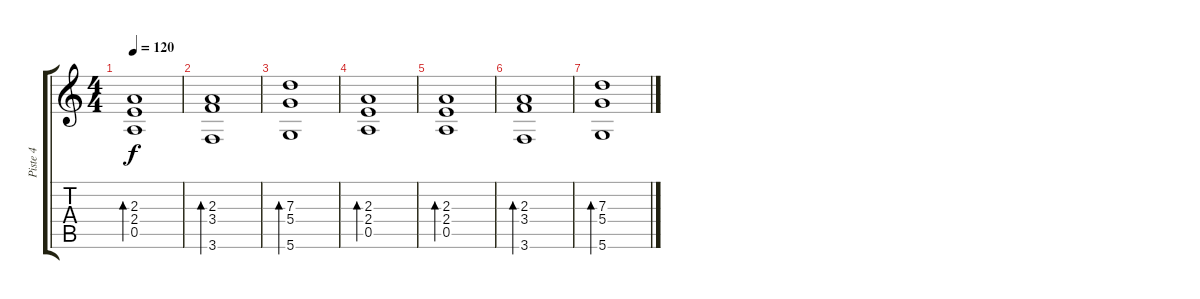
\track ("Piste 4" "Piste 4") {instrument distortionguitar}
\staff {score tabs}
\tuning (E4 B3 G3 D3 A2 D2) {hide}
\ts (4 4)
\tempo 120
\clef g2
\ks c
(2.3 2.4 0.5).1{bd 480 dy f} |
(2.3 3.4 3.6).1{bd 480} |
(7.3 5.4 5.6).1{bd 480} |
(2.3 2.4 0.5).1{bd 480 volume 0 instrument acousticguitarsteel} |
(2.3 2.4 0.5).1{bd 480} |
(2.3 3.4 3.6).1{bd 480} |
(7.3 5.4 5.6).1{bd 480}
